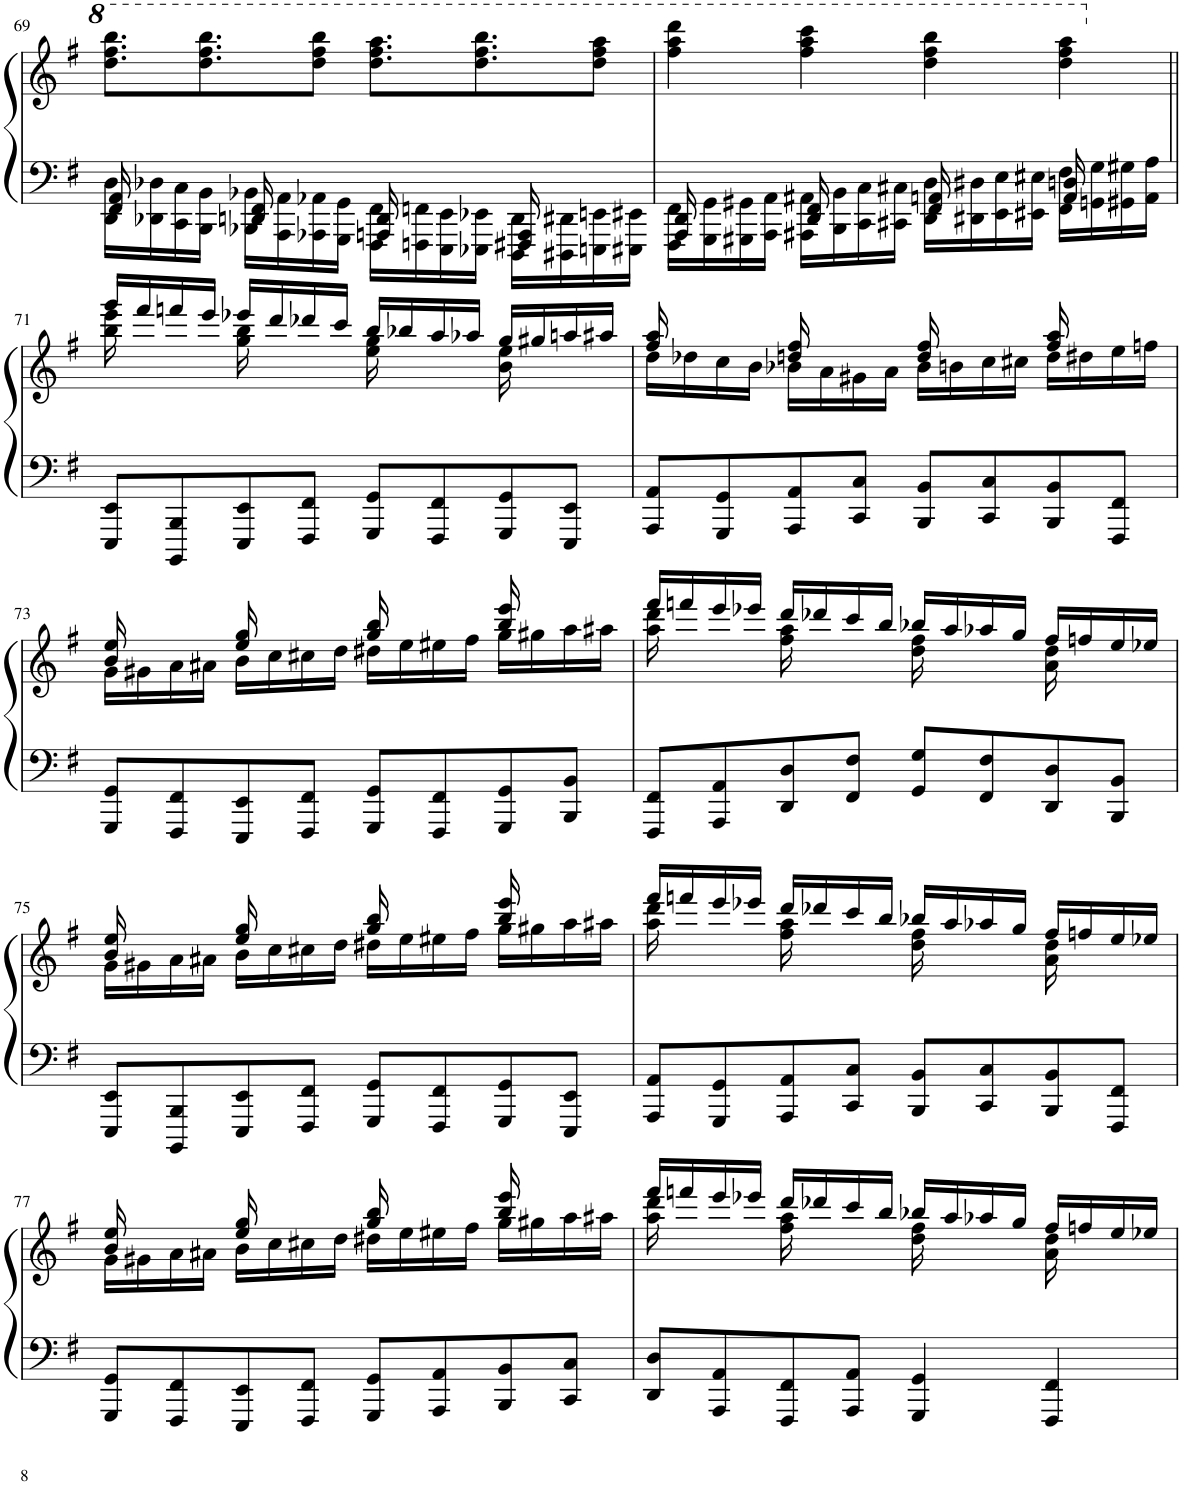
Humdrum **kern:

**kern	**kern
*part1	*part1
*staff2	*staff1
*I"Piano	*
*I'Pno.	*
!!LO:PB:g=z
*clefF4	*clefG2
*k[f#]	*k[f#]
*M4/4	*M4/4
=69	=69
*^	*
16DD\ 16D\LL	16FF#/ 16AA/	8.ddd\ 8.fff#\ 8.bbb\L
16DD-X\ 16D-X\	8.ryy	.
16CC\ 16C\	.	.
16BBB\ 16BB\JJ	.	8.ddd\ 8.fff#\ 8.bbb\
16BBB-X\ 16BB-X\LL	16DDn/ 16FF#/	.
16AAA\ 16AA\	8.ryy	.
16AAA-X\ 16AA-X\	.	8ddd\ 8fff#\ 8bbb\J
16GGG\ 16GG\JJ	.	.
16FFF#\ 16FF#\LL	16AAAn/ 16DD/	8.ddd\ 8.fff#\ 8.aaa\L
16FFFn\ 16FFn\	8.ryy	.
16EEE\ 16EE\	.	.
16EEE-X\ 16EE-X\JJ	.	8.ddd\ 8.fff#\ 8.bbb\
16DDD\ 16DD\LL	16FFF#X/ 16AAA/	.
16DDD#X\ 16DD#X\	8.ryy	.
16EEEn\ 16EEn\	.	8ddd\ 8fff#\ 8aaa\J
16EEE#X\ 16EE#X\JJ	.	.
=70	=70	=70
16FFF#\ 16FF#\LL	16AAA/ 16DD/	4fff#\ 4aaa\ 4dddd\
16GGG\ 16GG\	8.ryy	.
16GGG#X\ 16GG#X\	.	.
16AAA\ 16AA\JJ	.	.
16AAA#X\ 16AA#X\LL	16DD/ 16FF#/	4fff#\ 4aaa\ 4cccc\
16BBB\ 16BB\	8.ryy	.
16CC\ 16C\	.	.
16CC#X\ 16C#X\JJ	.	.
16DD\ 16D\LL	16FF#/ 16AAn/	4ddd\ 4fff#\ 4bbb\
16DD#X\ 16D#X\	8.ryy	.
16EE\ 16E\	.	.
16EE#X\ 16E#X\JJ	.	.
16FF#\ 16F#\LL	16AA/ 16Dn/	4ddd\ 4fff#\ 4aaa\
16GGn\ 16G\	8.ryy	.
16GG#X\ 16G#X\	.	.
16AA\ 16A\JJ	.	.
*v	*v	*
!!LO:LB:g=z
=71||	=71||
*	*^
8EEE/ 8EE/L	16ggg/LL	16bb\ 16eee\
.	16fff#/	8.ryy
8BBBB/ 8BBB/	16fffn/	.
.	16eee/JJ	.
8EEE/ 8EE/	16eee-X/LL	16gg\ 16bb\
.	16ddd/	8.ryy
8FFF#/ 8FF#/J	16ddd-X/	.
.	16ccc/JJ	.
8GGG/ 8GG/L	16bb/LL	16ee\ 16gg\
.	16bb-X/	8.ryy
8FFF#/ 8FF#/	16aa/	.
.	16aa-X/JJ	.
8GGG/ 8GG/	16gg/LL	16b\ 16ee\
.	16gg#X/	8.ryy
8EEE/ 8EE/J	16aan/	.
.	16aa#X/JJ	.
=72	=72	=72
8AAA/ 8AA/L	16dd\LL	16ff#/ 16aa/
.	16dd-X\	8.ryy
8GGG/ 8GG/	16cc\	.
.	16b\JJ	.
8AAA/ 8AA/	16b-X\LL	16ddn/ 16ff#/
.	16a\	8.ryy
8CC/ 8C/J	16g#X\	.
.	16a\JJ	.
8BBB/ 8BB/L	16b-\LL	16dd/ 16ff#/
.	16bn\	8.ryy
8CC/ 8C/	16cc\	.
.	16cc#X\JJ	.
8BBB/ 8BB/	16dd\LL	16ff#/ 16aa/
.	16dd#X\	8.ryy
8FFF#/ 8FF#/J	16ee\	.
.	16ffn\JJ	.
!!LO:LB:g=z	!!
=73	=73	=73
8GGG/ 8GG/L	16g\LL	16b/ 16ee/
.	16g#X\	8.ryy
8FFF#/ 8FF#/	16a\	.
.	16a#X\JJ	.
8EEE/ 8EE/	16b\LL	16ee/ 16gg/
.	16cc\	8.ryy
8FFF#/ 8FF#/J	16cc#X\	.
.	16dd\JJ	.
8GGG/ 8GG/L	16dd#X\LL	16gg/ 16bb/
.	16ee\	8.ryy
8FFF#/ 8FF#/	16ee#X\	.
.	16ff#\JJ	.
8GGG/ 8GG/	16gg\LL	16bb/ 16eee/
.	16gg#X\	8.ryy
8BBB/ 8BB/J	16aa\	.
.	16aa#X\JJ	.
=74	=74	=74
8FFF#/ 8FF#/L	16fff#/LL	16aa\ 16ddd\
.	16fffn/	8.ryy
8AAA/ 8AA/	16eee/	.
.	16eee-X/JJ	.
8DD/ 8D/	16ddd/LL	16ff#\ 16aa\
.	16ddd-X/	8.ryy
8FF#/ 8F#/J	16ccc/	.
.	16bb/JJ	.
8GG/ 8G/L	16bb-X/LL	16dd\ 16ff#\
.	16aa/	8.ryy
8FF#/ 8F#/	16aa-X/	.
.	16gg/JJ	.
8DD/ 8D/	16ff#/LL	16a\ 16dd\
.	16ffn/	8.ryy
8BBB/ 8BB/J	16ee/	.
.	16ee-X/JJ	.
!!LO:LB:g=z	!!
=75	=75	=75
8EEE/ 8EE/L	16g\LL	16b/ 16ee/
.	16g#X\	8.ryy
8BBBB/ 8BBB/	16a\	.
.	16a#X\JJ	.
8EEE/ 8EE/	16b\LL	16ee/ 16gg/
.	16cc\	8.ryy
8FFF#/ 8FF#/J	16cc#X\	.
.	16dd\JJ	.
8GGG/ 8GG/L	16dd#X\LL	16gg/ 16bb/
.	16ee\	8.ryy
8FFF#/ 8FF#/	16ee#X\	.
.	16ff#\JJ	.
8GGG/ 8GG/	16gg\LL	16bb/ 16eee/
.	16gg#X\	8.ryy
8EEE/ 8EE/J	16aa\	.
.	16aa#X\JJ	.
=76	=76	=76
8AAA/ 8AA/L	16fff#/LL	16aa\ 16ddd\
.	16fffn/	8.ryy
8GGG/ 8GG/	16eee/	.
.	16eee-X/JJ	.
8AAA/ 8AA/	16ddd/LL	16ff#\ 16aa\
.	16ddd-X/	8.ryy
8CC/ 8C/J	16ccc/	.
.	16bb/JJ	.
8BBB/ 8BB/L	16bb-X/LL	16dd\ 16ff#\
.	16aa/	8.ryy
8CC/ 8C/	16aa-X/	.
.	16gg/JJ	.
8BBB/ 8BB/	16ff#/LL	16a\ 16dd\
.	16ffn/	8.ryy
8FFF#/ 8FF#/J	16ee/	.
.	16ee-X/JJ	.
!!LO:LB:g=z	!!
=77	=77	=77
8GGG/ 8GG/L	16g\LL	16b/ 16ee/
.	16g#X\	8.ryy
8FFF#/ 8FF#/	16a\	.
.	16a#X\JJ	.
8EEE/ 8EE/	16b\LL	16ee/ 16gg/
.	16cc\	8.ryy
8FFF#/ 8FF#/J	16cc#X\	.
.	16dd\JJ	.
8GGG/ 8GG/L	16dd#X\LL	16gg/ 16bb/
.	16ee\	8.ryy
8AAA/ 8AA/	16ee#X\	.
.	16ff#\JJ	.
8BBB/ 8BB/	16gg\LL	16bb/ 16eee/
.	16gg#X\	8.ryy
8CC/ 8C/J	16aa\	.
.	16aa#X\JJ	.
=78	=78	=78
8DD/ 8D/L	16fff#/LL	16aa\ 16ddd\
.	16fffn/	8.ryy
8AAA/ 8AA/	16eee/	.
.	16eee-X/JJ	.
8FFF#/ 8FF#/	16ddd/LL	16ff#\ 16aa\
.	16ddd-X/	8.ryy
8AAA/ 8AA/J	16ccc/	.
.	16bb/JJ	.
4GGG/ 4GG/	16bb-X/LL	16dd\ 16ff#\
.	16aa/	8.ryy
.	16aa-X/	.
.	16gg/JJ	.
4FFF#/ 4FF#/	16ff#/LL	16a\ 16dd\
.	16ffn/	8.ryy
.	16ee/	.
.	16ee-X/JJ	.
*	*v	*v
=	=
*-	*-
